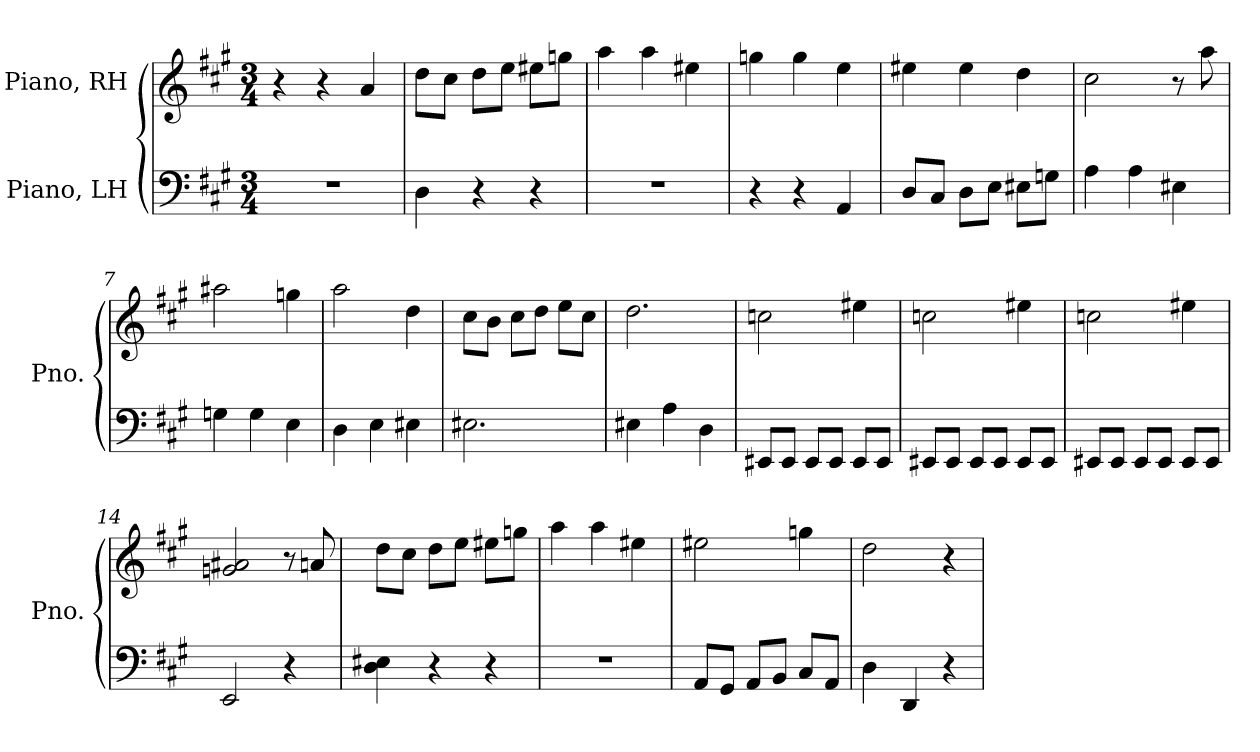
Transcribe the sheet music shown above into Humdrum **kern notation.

**kern	**kern
*part2	*part1
*staff2	*staff1
*I"Piano, LH	*I"Piano, RH
*I'Pno.	*I'Pno.
*clefF4	*clefG2
*k[f#c#g#]	*k[f#c#g#]
*M3/4	*M3/4
*MM120	*MM120
=1	=1
2.r	4r
.	4r
.	4a/
=2	=2
4D\	8dd\L
.	8cc#\J
4r	8dd\L
.	8ee\J
4r	8ee#X\L
.	8ggn\J
=3	=3
2.r	4aa\
.	4aa\
.	4ee#X\
=4	=4
4r	4ggn\
4r	4gg\
4AA/	4ee\
=5	=5
8D/L	4ee#X\
8C#/J	.
8D\L	4ee#\
8E\J	.
8E#X\L	4dd\
8Gn\J	.
=6	=6
4A\	2cc#\
4A\	.
4E#X\	8r
.	8aa\
!!LO:LB:g=z
=7	=7
4Gn\	2aa#X\
4G\	.
4E\	4ggn\
=8	=8
4D\	2aa\
4E\	.
4E#X\	4dd\
=9	=9
2.E#X\	8cc#\L
.	8b\J
.	8cc#\L
.	8dd\J
.	8ee\L
.	8cc#\J
=10	=10
4E#X\	2.dd\
4A\	.
4D\	.
=11	=11
8EE#X/L	2ccn\
8EE#/J	.
8EE#/L	.
8EE#/J	.
8EE#/L	4ee#X\
8EE#/J	.
=12	=12
8EE#X/L	2ccn\
8EE#/J	.
8EE#/L	.
8EE#/J	.
8EE#/L	4ee#X\
8EE#/J	.
!!LO:LB:g=z
=13	=13
8EE#X/L	2ccn\
8EE#/J	.
8EE#/L	.
8EE#/J	.
8EE#/L	4ee#X\
8EE#/J	.
=14	=14
2EE/	2gn/ 2a#X/
4r	8r
.	8an/
=15	=15
4D\ 4E#X\	8dd\L
.	8cc#\J
4r	8dd\L
.	8ee\J
4r	8ee#X\L
.	8ggn\J
=16	=16
2.r	4aa\
.	4aa\
.	4ee#X\
=17	=17
8AA/L	2ee#X\
8GG#/J	.
8AA/L	.
8BB/J	.
8C#/L	4ggn\
8AA/J	.
=18	=18
4D\	2dd\
4DD/	.
4r	4r
=	=
*-	*-
